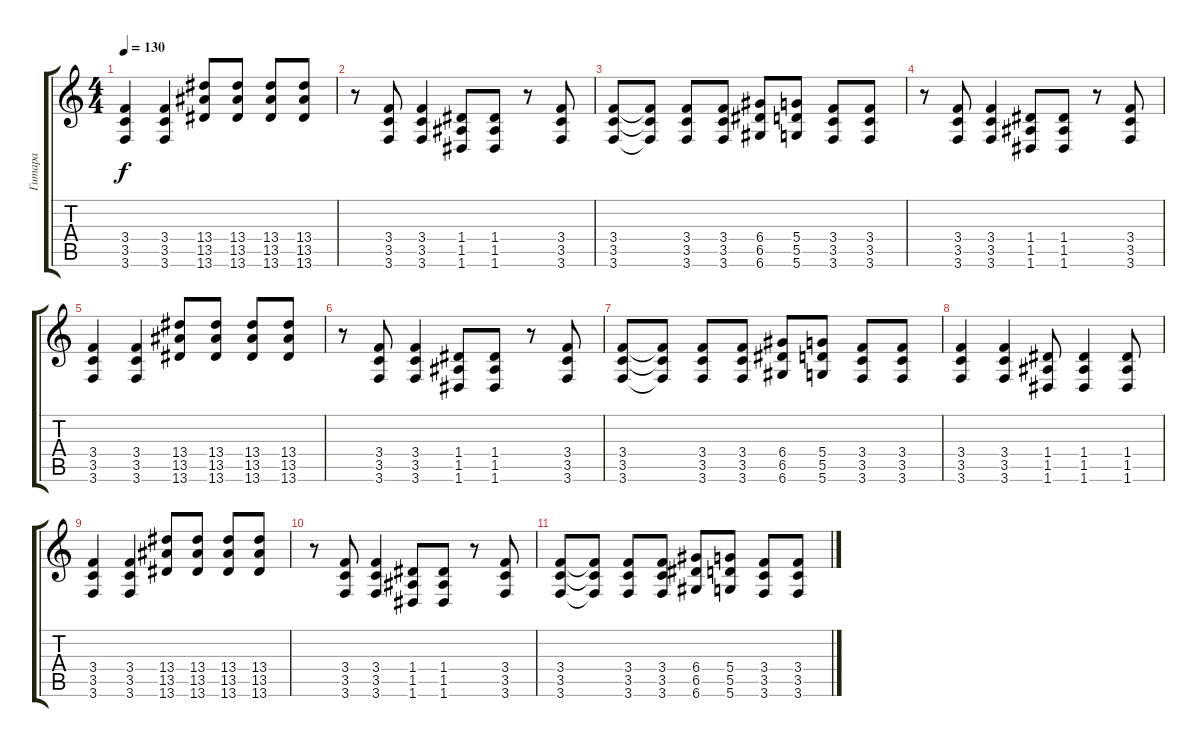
\track ("Гитара" "Гитара") {instrument distortionguitar}
\staff {score tabs}
\tuning (E4 B3 G3 D3 A2 D2) {hide}
\ts (4 4)
\tempo 130
\clef g2
\ks c
(3.4 3.5 3.6).4{dy f} (3.4 3.5 3.6).4 (13.4 13.5 13.6).8 (13.4 13.5 13.6).8 (13.4 13.5 13.6).8 (13.4 13.5 13.6).8 |
r.8 (3.4 3.5 3.6).8 (3.4 3.5 3.6).4 (1.4 1.5 1.6).8 (1.4 1.5 1.6).8 r.8 (3.4 3.5 3.6).8 |
(3.4 3.5 3.6).8 (3.4{t} 3.5{t} 3.6{t}).8 (3.4 3.5 3.6).8 (3.4 3.5 3.6).8 (6.4 6.5 6.6).8 (5.4 5.5 5.6).8 (3.4 3.5 3.6).8 (3.4 3.5 3.6).8 |
r.8 (3.4 3.5 3.6).8 (3.4 3.5 3.6).4 (1.4 1.5 1.6).8 (1.4 1.5 1.6).8 r.8 (3.4 3.5 3.6).8 |
(3.4 3.5 3.6).4 (3.4 3.5 3.6).4 (13.4 13.5 13.6).8 (13.4 13.5 13.6).8 (13.4 13.5 13.6).8 (13.4 13.5 13.6).8 |
r.8 (3.4 3.5 3.6).8 (3.4 3.5 3.6).4 (1.4 1.5 1.6).8 (1.4 1.5 1.6).8 r.8 (3.4 3.5 3.6).8 |
(3.4 3.5 3.6).8 (3.4{t} 3.5{t} 3.6{t}).8 (3.4 3.5 3.6).8 (3.4 3.5 3.6).8 (6.4 6.5 6.6).8 (5.4 5.5 5.6).8 (3.4 3.5 3.6).8 (3.4 3.5 3.6).8 |
(3.4 3.5 3.6).4 (3.4 3.5 3.6).4 (1.4 1.5 1.6).8 (1.4 1.5 1.6).4 (1.4 1.5 1.6).8 |
(3.4 3.5 3.6).4 (3.4 3.5 3.6).4 (13.4 13.5 13.6).8 (13.4 13.5 13.6).8 (13.4 13.5 13.6).8 (13.4 13.5 13.6).8 |
r.8 (3.4 3.5 3.6).8 (3.4 3.5 3.6).4 (1.4 1.5 1.6).8 (1.4 1.5 1.6).8 r.8 (3.4 3.5 3.6).8 |
(3.4 3.5 3.6).8 (3.4{t} 3.5{t} 3.6{t}).8 (3.4 3.5 3.6).8 (3.4 3.5 3.6).8 (6.4 6.5 6.6).8 (5.4 5.5 5.6).8 (3.4 3.5 3.6).8 (3.4 3.5 3.6).8
